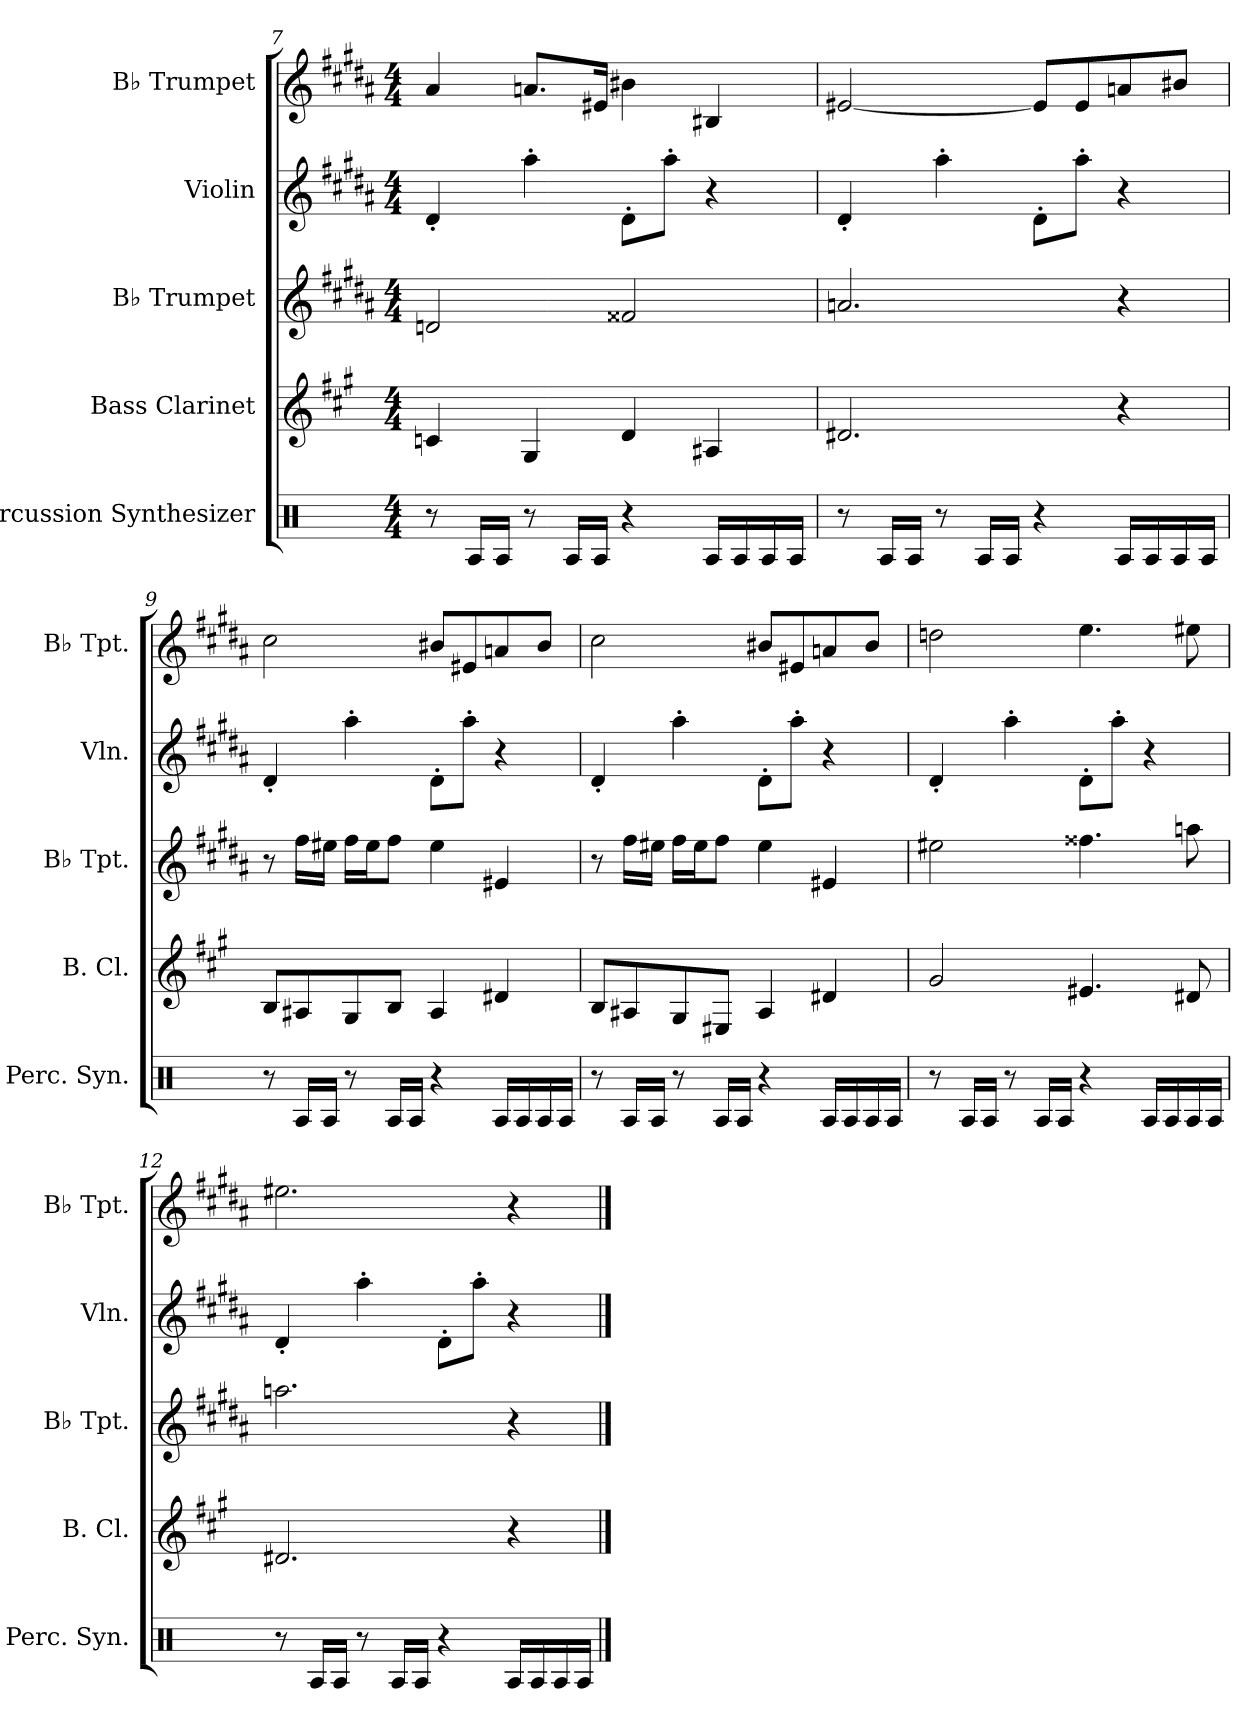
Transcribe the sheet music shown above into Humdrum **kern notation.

**kern	**kern	**kern	**kern	**kern
*part5	*part4	*part3	*part2	*part1
*staff5	*staff4	*staff3	*staff2	*staff1
*I"Percussion Synthesizer	*I"Bass Clarinet	*I"B♭ Trumpet	*I"Violin	*I"B♭ Trumpet
*I'Perc. Syn.	*I'B. Cl.	*I'B♭ Tpt.	*I'Vln.	*I'B♭ Tpt.
!!LO:LB:g=z
*clefX	*clefG2	*clefG2	*clefG2	*clefG2
*	*ITrd8c14	*ITrd1c2	*	*ITrd1c2
*k[]	*k[f#c#g#]	*k[f#c#g#]	*k[f#c#g#d#a#]	*k[f#c#g#]
*M4/4	*M4/4	*M4/4	*M4/4	*M4/4
=7	=7	=7	=7	=7
8r	4Cn/	2cn/	4d#'/	4g#/
16RA/LL	.	.	.	.
16RA/JJ	.	.	.	.
8r	4GG#/	.	4aa#'\	8.gn/L
16RA/LL	.	.	.	.
16RA/JJ	.	.	.	16d#X/Jk
4r	4D/	2e#X/	8d#'\L	4a#X\
.	.	.	8aa#'\J	.
16RA/LL	4AA#X/	.	4r	4A#X/
16RA/	.	.	.	.
16RA/	.	.	.	.
16RA/JJ	.	.	.	.
=8	=8	=8	=8	=8
8r	2.D#X/	2.gn/	4d#'/	[2d#X/
16RA/LL	.	.	.	.
16RA/JJ	.	.	.	.
8r	.	.	4aa#'\	.
16RA/LL	.	.	.	.
16RA/JJ	.	.	.	.
4r	.	.	8d#'\L	8d#/L]
.	.	.	8aa#'\J	8d#/
16RA/LL	4r	4r	4r	8gn/
16RA/	.	.	.	.
16RA/	.	.	.	8a#X/J
16RA/JJ	.	.	.	.
!!LO:PB:g=z
=9	=9	=9	=9	=9
8r	8BB/L	8r	4d#'/	2b\
16RA/LL	8AA#X/	16ee\LL	.	.
16RA/JJ	.	16dd#X\JJ	.	.
8r	8GG#/	16ee\LL	4aa#'\	.
.	.	16dd#\J	.	.
16RA/LL	8BB/J	8ee\J	.	.
16RA/JJ	.	.	.	.
4r	4AA#/	4dd#\	8d#'\L	8a#X/L
.	.	.	8aa#'\J	8d#X/
16RA/LL	4D#X/	4d#X/	4r	8gn/
16RA/	.	.	.	.
16RA/	.	.	.	8a#/J
16RA/JJ	.	.	.	.
=10	=10	=10	=10	=10
8r	8BB/L	8r	4d#'/	2b\
16RA/LL	8AA#X/	16ee\LL	.	.
16RA/JJ	.	16dd#X\JJ	.	.
8r	8GG#/	16ee\LL	4aa#'\	.
.	.	16dd#\J	.	.
16RA/LL	8EE#X/J	8ee\J	.	.
16RA/JJ	.	.	.	.
4r	4AA#/	4dd#\	8d#'\L	8a#X/L
.	.	.	8aa#'\J	8d#X/
16RA/LL	4D#X/	4d#X/	4r	8gn/
16RA/	.	.	.	.
16RA/	.	.	.	8a#/J
16RA/JJ	.	.	.	.
!!LO:LB:g=z
=11	=11	=11	=11	=11
8r	2G#/	2dd#X\	4d#'/	2ccn\
16RA/LL	.	.	.	.
16RA/JJ	.	.	.	.
8r	.	.	4aa#'\	.
16RA/LL	.	.	.	.
16RA/JJ	.	.	.	.
4r	4.E#X/	4.ee#X\	8d#'\L	4.dd\
.	.	.	8aa#'\J	.
16RA/LL	.	.	4r	.
16RA/	.	.	.	.
16RA/	8D#X/	8ggn\	.	8dd#X\
16RA/JJ	.	.	.	.
=12	=12	=12	=12	=12
8r	2.D#X/	2.ggn\	4d#'/	2.dd#X\
16RA/LL	.	.	.	.
16RA/JJ	.	.	.	.
8r	.	.	4aa#'\	.
16RA/LL	.	.	.	.
16RA/JJ	.	.	.	.
4r	.	.	8d#'\L	.
.	.	.	8aa#'\J	.
16RA/LL	4r	4r	4r	4r
16RA/	.	.	.	.
16RA/	.	.	.	.
16RA/JJ	.	.	.	.
==	==	==	==	==
*-	*-	*-	*-	*-
